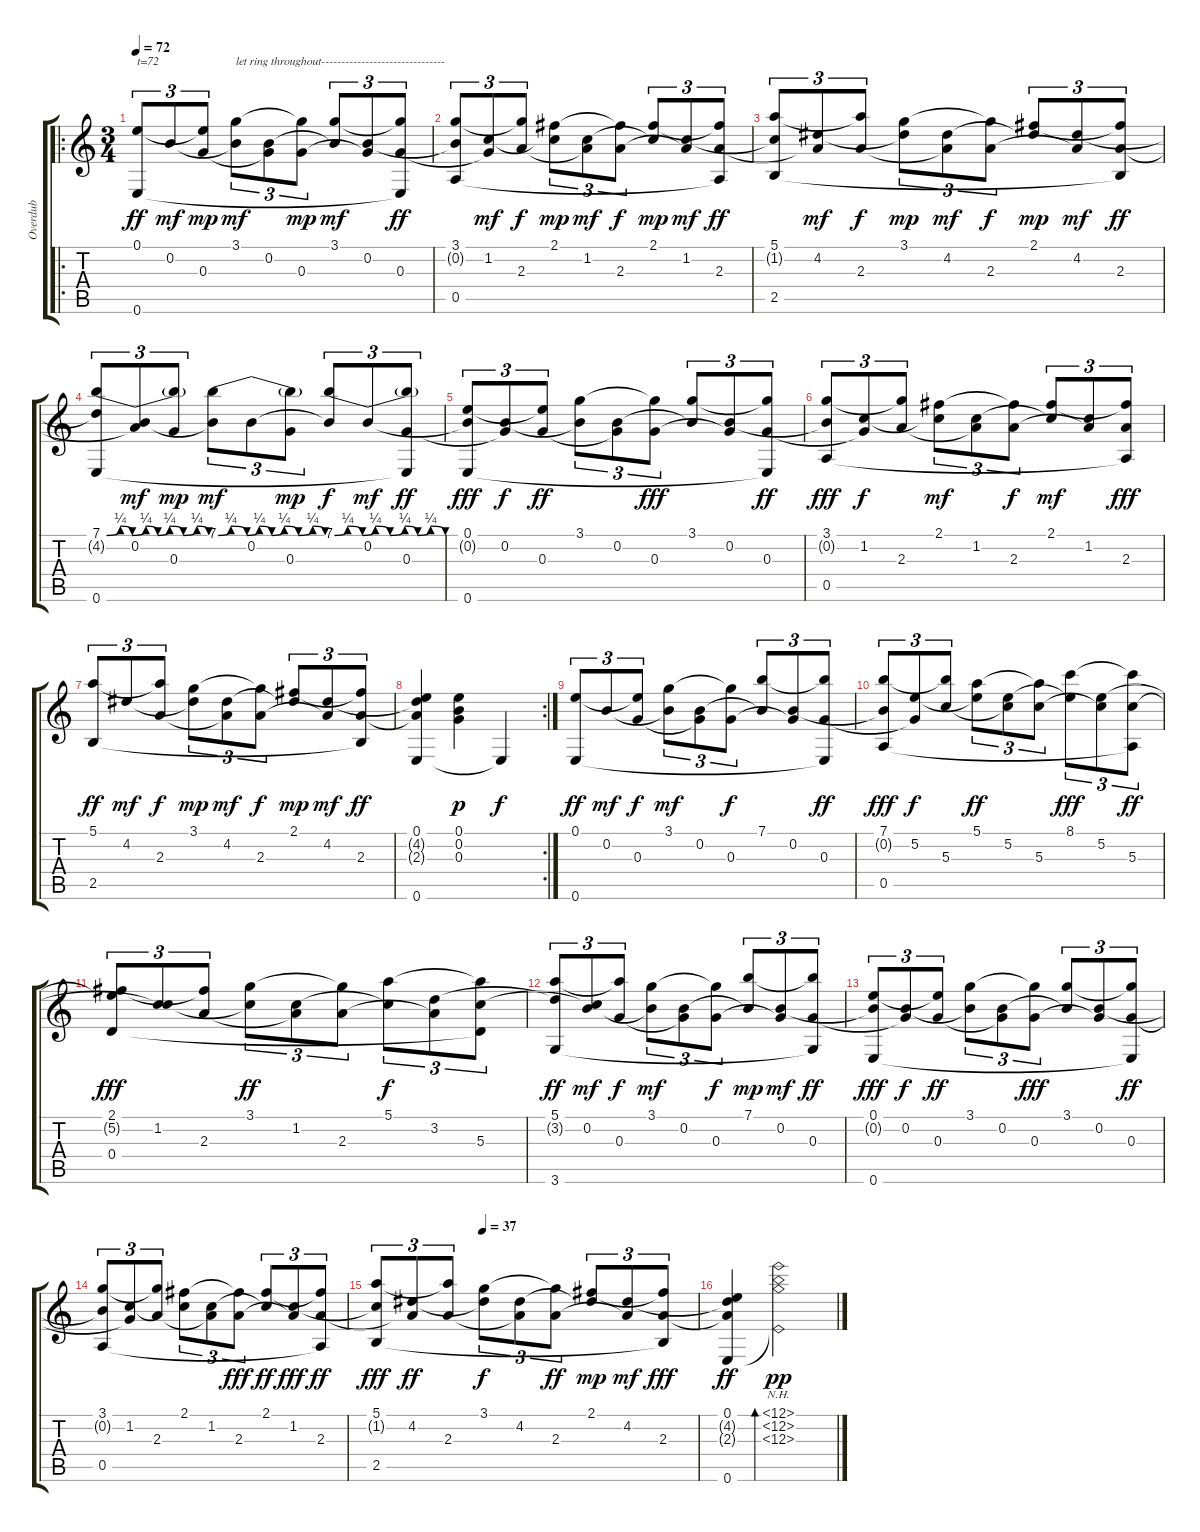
\track ("Overdub" "Overdub") {instrument acousticguitarnylon}
\staff {score tabs}
\tuning (E4 B3 G3 D3 A2 E2) {hide}
\ro
\ts (3 4)
\tempo 72
\clef g2
\ks c
(0.1 0.6).8{tu (3 2) txt "t=72" dy ff instrument acousticguitarnylon} 0.2.8{tu (3 2) dy mf} (0.1{t} 0.3).8{tu (3 2) dy mp} (3.1 0.2{t}).8{tu (3 2) txt "let ring throughout-------------------------------" dy mf} (0.2 0.3{t}).8{tu (3 2)} (3.1{t} 0.3).8{tu (3 2) dy mp} (3.1 0.2{t}).8{tu (3 2) dy mf} (0.2 0.3{t}).8{tu (3 2)} (3.1{t} 0.3 0.6{t}).8{tu (3 2) dy ff} |
(3.1 0.2{t} 0.5).8{tu (3 2)} (1.2 0.3{t}).8{tu (3 2) dy mf} (3.1{t} 2.3).8{tu (3 2) dy f} (2.1 1.2{t}).8{tu (3 2) dy mp} (1.2 2.3{t}).8{tu (3 2) dy mf} (2.1{t} 2.3).8{tu (3 2) dy f} (2.1 1.2{t}).8{tu (3 2) dy mp} (1.2 2.3{t}).8{tu (3 2) dy mf} (2.1{t} 2.3 0.5{t}).8{tu (3 2) dy ff} |
(5.1 1.2{t} 2.5).8{tu (3 2)} (4.2 2.3{t}).8{tu (3 2) dy mf} (5.1{t} 2.3).8{tu (3 2) dy f} (3.1 4.2{t}).8{tu (3 2) dy mp} (4.2 2.3{t}).8{tu (3 2) dy mf} (3.1{t} 2.3).8{tu (3 2) dy f} (2.1 4.2{t}).8{tu (3 2) dy mp} (4.2 2.3{t}).8{tu (3 2) dy mf} (2.1{t} 2.3 2.5{t}).8{tu (3 2) dy ff} |
(7.1{be (custom 0 0 8 1 15 0 23 1 30 0 37 1 45 0 53 1 60 0)} 4.2{t} 0.6).8{tu (3 2)} (0.2 2.3{t}).8{tu (3 2) dy mf} (7.1{t} 0.3).8{tu (3 2) dy mp} (7.1{be (custom 0 0 7 1 16 0 23 1 30 0 37 1 45 0 53 1 60 0)} 0.2{t}).8{tu (3 2) dy mf} 0.2.8{tu (3 2)} (7.1{t} 0.3).8{tu (3 2) dy mp} (7.1{be (custom 0 0 7 1 15 0 22 1 30 0 38 1 45 0 52 1 60 0)} 0.2{t}).8{tu (3 2) dy f} 0.2.8{tu (3 2) dy mf} (7.1{t} 0.3 0.6{t}).8{tu (3 2) dy ff} |
(0.1 0.2{t} 0.6).8{tu (3 2) dy fff} (0.2 0.3{t}).8{tu (3 2) dy f} (0.1{t} 0.3).8{tu (3 2) dy ff} (3.1 0.2{t}).8{tu (3 2)} (0.2 0.3{t}).8{tu (3 2)} (3.1{t} 0.3).8{tu (3 2) dy fff} (3.1 0.2{t}).8{tu (3 2)} (0.2 0.3{t}).8{tu (3 2)} (3.1{t} 0.3 0.6{t}).8{tu (3 2) dy ff} |
(3.1 0.2{t} 0.5).8{tu (3 2) dy fff} (1.2 0.3{t}).8{tu (3 2) dy f} (3.1{t} 2.3).8{tu (3 2)} (2.1 1.2{t}).8{tu (3 2) dy mf} (1.2 2.3{t}).8{tu (3 2)} (2.1{t} 2.3).8{tu (3 2) dy f} (2.1 1.2{t}).8{tu (3 2) dy mf} (1.2 2.3{t}).8{tu (3 2)} (2.1{t} 2.3 0.5{t}).8{tu (3 2) dy fff} |
(5.1 2.5).8{tu (3 2) dy ff} 4.2.8{tu (3 2) dy mf} (5.1{t} 2.3).8{tu (3 2) dy f} (3.1 4.2{t}).8{tu (3 2) dy mp} (4.2 2.3{t}).8{tu (3 2) dy mf} (3.1{t} 2.3).8{tu (3 2) dy f} (2.1 4.2{t}).8{tu (3 2) dy mp} (4.2 2.3{t}).8{tu (3 2) dy mf} (2.1{t} 2.3 2.5{t}).8{tu (3 2) dy ff} |
\rc 2
(0.1 4.2{t} 2.3{t} 0.6).4 (0.1 0.2 0.3).4{dy p} 0.6{t}.4{dy f} |
(0.1 0.6).8{tu (3 2) dy ff} 0.2.8{tu (3 2) dy mf} (0.1{t} 0.3).8{tu (3 2) dy f} (3.1 0.2{t}).8{tu (3 2) dy mf} (0.2 0.3{t}).8{tu (3 2)} (3.1{t} 0.3).8{tu (3 2) dy f} (7.1 0.2{t}).8{tu (3 2)} (0.2 0.3{t}).8{tu (3 2)} (7.1{t} 0.3 0.6{t}).8{tu (3 2) dy ff} |
(7.1 0.2{t} 0.5).8{tu (3 2) dy fff} (5.2 0.3{t}).8{tu (3 2) dy f} (7.1{t} 5.3).8{tu (3 2)} (5.1 5.2{t}).8{tu (3 2) dy ff} (5.2 5.3{t}).8{tu (3 2)} (5.1{t} 5.3).8{tu (3 2)} (8.1 5.2{t}).8{tu (3 2) dy fff} (5.2 5.3{t}).8{tu (3 2)} (8.1{t} 5.3 0.5{t}).8{tu (3 2) dy ff} |
(2.1 5.2{t} 0.4).8{tu (3 2) dy fff} (1.2 5.3{t}).8{tu (3 2)} (2.1{t} 2.3).8{tu (3 2)} (3.1 1.2{t}).8{tu (3 2) dy ff} (1.2 2.3{t}).8{tu (3 2)} (3.1{t} 2.3).8{tu (3 2)} (5.1 1.2{t}).8{tu (3 2) dy f} (3.2 2.3{t}).8{tu (3 2)} (5.1{t} 5.3 0.4{t}).8{tu (3 2)} |
(5.1 3.2{t} 3.6).8{tu (3 2) dy ff} (0.2 5.3{t}).8{tu (3 2) dy mf} (5.1{t} 0.3).8{tu (3 2) dy f} (3.1 0.2{t}).8{tu (3 2) dy mf} (0.2 0.3{t}).8{tu (3 2)} (3.1{t} 0.3).8{tu (3 2) dy f} (7.1 0.2{t}).8{tu (3 2) dy mp} (0.2 0.3{t}).8{tu (3 2) dy mf} (7.1{t} 0.3 3.6{t}).8{tu (3 2) dy ff} |
(0.1 0.2{t} 0.6).8{tu (3 2) dy fff} (0.2 0.3{t}).8{tu (3 2) dy f} (0.1{t} 0.3).8{tu (3 2) dy ff} (3.1 0.2{t}).8{tu (3 2)} (0.2 0.3{t}).8{tu (3 2)} (3.1{t} 0.3).8{tu (3 2) dy fff} (3.1 0.2{t}).8{tu (3 2)} (0.2 0.3{t}).8{tu (3 2)} (3.1{t} 0.3 0.6{t}).8{tu (3 2) dy ff} |
(3.1 0.2{t} 0.5).8{tu (3 2)} (1.2 0.3{t}).8{tu (3 2)} (3.1{t} 2.3).8{tu (3 2)} (2.1 1.2{t}).8{tu (3 2)} (1.2 2.3{t}).8{tu (3 2)} (2.1{t} 2.3).8{tu (3 2) dy fff} (2.1 1.2{t}).8{tu (3 2) dy ff} (1.2 2.3{t}).8{tu (3 2) dy fff} (2.1{t} 2.3 0.5{t}).8{tu (3 2) dy ff} |
\tempo (37 0.3333333333333333)
(5.1 1.2{t} 2.5).8{tu (3 2) dy fff} (4.2 2.3{t}).8{tu (3 2) dy ff} (5.1{t} 2.3).8{tu (3 2)} (3.1 4.2{t}).8{tu (3 2) dy f} (4.2 2.3{t}).8{tu (3 2)} (3.1{t} 2.3).8{tu (3 2) dy ff} (2.1 4.2{t}).8{tu (3 2) dy mp} (4.2 2.3{t}).8{tu (3 2) dy mf} (2.1{t} 2.3 2.5{t}).8{tu (3 2) dy fff} |
(0.1 4.2{t} 2.3{t} 0.6).4{dy ff} (12.1{nh} 12.2{nh} 12.3{nh} 0.6{nh t}).2{bd 240 dy pp}
